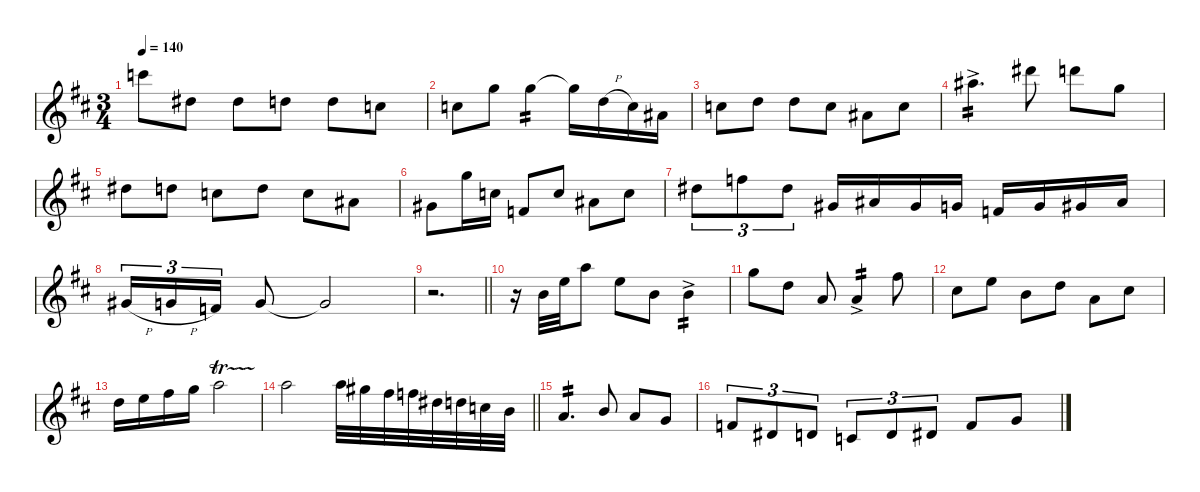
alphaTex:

\defaultSystemsLayout 4
\hideDynamics
\bracketExtendMode nobrackets
\singleTrackTrackNamePolicy hidden
\multiTrackTrackNamePolicy hidden
\otherSystemsTrackNameOrientation horizontal
\track ("Vibraphone" "vib.") {defaultSystemsLayout 4 instrument vibraphone}
\staff {score}
\tuning (E5 B4 G4 D4 A3 E3)
\ts (3 4)
\tempo 140
\clef g2
\ks d
8.1{acc forcenatural}.8{dy f instrument vibraphone beam Down} 8.3{acc #}.8{beam Down} 8.3{acc #}.8{beam Down} 7.3{acc forcenatural}.8{beam Down} 7.3{acc forcenatural}.8{beam Down} 5.3{acc forcenatural}.8{beam Down} |
5.3{acc forcenatural}.8{beam Down} 8.2{acc forcenatural}.8{beam Down} 8.2{acc forcenatural}.4{tp 2 beam Down} 8.2{t acc forcenatural}.16{beam Down} 7.3{h acc forcenatural}.16{beam Down} 5.3{acc forcenatural}.16{beam Down} 8.4{acc #}.16{beam Down} |
5.3{acc forcenatural}.8{beam Down} 7.3{acc forcenatural}.8{beam Down} 7.3{acc forcenatural}.8{beam Down} 5.3{acc forcenatural}.8{beam Down} 8.4{acc #}.8{beam Down} 5.3{acc forcenatural}.8{beam Down} |
6.1{ac acc #}.4{d tp 2 beam Down} 11.1{acc #}.8{beam Down} 10.1{acc forcenatural}.8{beam Down} 8.2{acc forcenatural}.8{beam Down} |
8.3{acc #}.8{beam Down} 7.3{acc forcenatural}.8{beam Down} 5.3{acc forcenatural}.8{beam Down} 7.3{acc forcenatural}.8{beam Down} 5.3{acc forcenatural}.8{beam Down} 3.3{acc #}.8{beam Down} |
1.3{acc #}.8{beam Down} 3.1{acc forcenatural}.16{beam Down} 1.2{acc forcenatural}.16{beam Down} 3.4{acc forcenatural}.8{beam Up} 1.2{acc forcenatural}.8{beam Up} 3.3{acc #}.8{beam Down} 5.3{acc forcenatural}.8{beam Down} |
4.2{acc #}.8{tu (3 2) beam Down} 6.2{acc forcenatural}.8{tu (3 2) beam Down} 4.2{acc #}.8{tu (3 2) beam Down} 6.4{acc #}.16{beam Up} 3.3{acc #}.16{beam Up} 6.4{acc #}.16{beam Up} 5.4{acc forcenatural}.16{beam Up} 3.4{acc forcenatural}.16{beam Up} 5.4{acc forcenatural}.16{beam Up} 6.4{acc #}.16{beam Up} 3.3{acc #}.16{beam Up} |
6.4{h acc #}.16{tu (3 2) beam Up} 5.4{h acc forcenatural}.16{tu (3 2) beam Up} 3.4{acc forcenatural}.16{tu (3 2) beam Up} 5.4{acc forcenatural}.8{beam Up} 5.4{t acc forcenatural}.2{beam Up} |
\barLineRight lightlight
r.2{d beam Down} |
r.16{instrument xylophone beam Down} 4.3{acc forcenatural}.32{beam Down} 5.2{acc forcenatural}.32{beam Down} 5.1{acc forcenatural}.8{beam Down} 5.2{acc forcenatural}.8{beam Down} 4.3{acc forcenatural}.8{beam Down} 4.3{ac acc forcenatural}.4{tp 2 beam Down} |
3.1{acc forcenatural}.8{beam Down} 3.2{acc forcenatural}.8{beam Down} 2.3{acc forcenatural}.8{beam Up} 2.3{ac acc forcenatural}.4{tp 2 beam Up} 2.1{acc #}.8{beam Down} |
2.2{acc #}.8{beam Down} 5.2{acc forcenatural}.8{beam Down} 4.3{acc forcenatural}.8{beam Down} 3.2{acc forcenatural}.8{beam Down} 2.3{acc forcenatural}.8{beam Down} 2.2{acc #}.8{beam Down} |
3.2{acc forcenatural}.16{beam Down} 5.2{acc forcenatural}.16{beam Down} 2.1{acc #}.16{beam Down} 3.1{acc forcenatural}.16{beam Down} 5.1{tr (7 16) acc forcenatural}.2{beam Down} |
\barLineRight lightlight
5.1{acc forcenatural}.2{beam Down} 5.1{acc forcenatural}.32{beam Down} 4.1{acc #}.32{beam Down} 7.2{acc #}.32{beam Down} 6.2{acc forcenatural}.32{beam Down} 4.2{acc #}.32{beam Down} 7.3{acc forcenatural}.32{beam Down} 5.3{acc forcenatural}.32{beam Down} 4.3{acc forcenatural}.32{beam Down} |
7.4{acc forcenatural}.4{d tp 2 beam Up} 4.3{acc forcenatural}.8{beam Up} 7.4{acc forcenatural}.8{beam Up} 5.4{acc forcenatural}.8{beam Up} |
3.4{acc forcenatural}.8{tu (3 2) beam Up} 6.5{acc #}.8{tu (3 2) beam Up} 5.5{acc forcenatural}.8{tu (3 2) beam Up} 3.5{acc forcenatural}.8{tu (3 2) beam Up} 5.5{acc forcenatural}.8{tu (3 2) beam Up} 6.5{acc #}.8{tu (3 2) beam Up} 3.4{acc forcenatural}.8{beam Up} 5.4{acc forcenatural}.8{beam Up}
